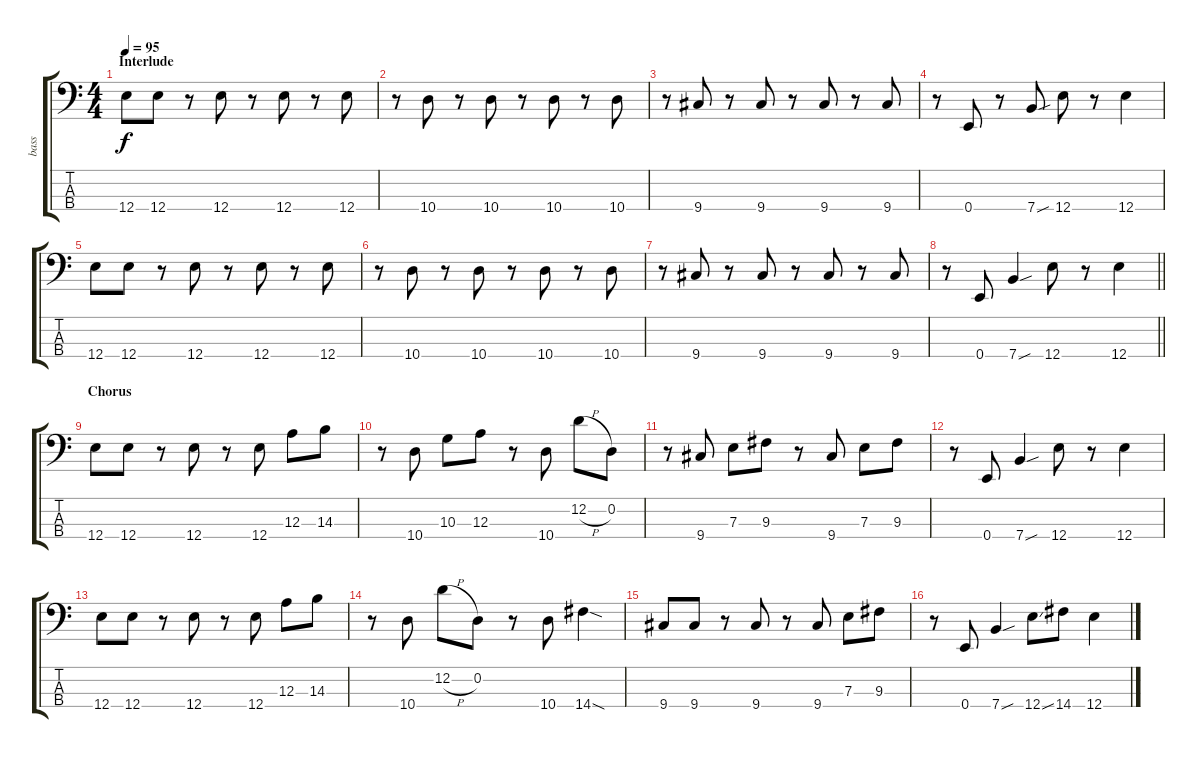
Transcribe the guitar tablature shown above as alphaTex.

\track ("bass" "bass") {instrument electricbassfinger}
\staff {score tabs}
\tuning (G2 D2 A1 E1) {hide}
\ts (4 4)
\section ("" "Interlude")
\tempo 95
\clef f4
\ks c
12.4.8{dy f} 12.4.8 r.8 12.4.8 r.8 12.4.8 r.8 12.4.8 |
r.8 10.4.8 r.8 10.4.8 r.8 10.4.8 r.8 10.4.8 |
r.8 9.4.8 r.8 9.4.8 r.8 9.4.8 r.8 9.4.8 |
r.8 0.4.8 r.8 7.4{sou}.8 12.4.8 r.8 12.4.4 |
12.4.8 12.4.8 r.8 12.4.8 r.8 12.4.8 r.8 12.4.8 |
r.8 10.4.8 r.8 10.4.8 r.8 10.4.8 r.8 10.4.8 |
r.8 9.4.8 r.8 9.4.8 r.8 9.4.8 r.8 9.4.8 |
\barLineRight lightlight
r.8 0.4.8 7.4{sou}.4 12.4.8 r.8 12.4.4 |
\section ("" "Chorus")
12.4.8 12.4.8 r.8 12.4.8 r.8 12.4.8 12.3.8 14.3.8 |
r.8 10.4.8 10.3.8 12.3.8 r.8 10.4.8 12.2{h}.8 0.2.8 |
r.8 9.4.8 7.3.8 9.3.8 r.8 9.4.8 7.3.8 9.3.8 |
r.8 0.4.8 7.4{sou}.4 12.4.8 r.8 12.4.4 |
12.4.8 12.4.8 r.8 12.4.8 r.8 12.4.8 12.3.8 14.3.8 |
r.8 10.4.8 12.2{h}.8 0.2.8 r.8 10.4.8 14.4{sod}.4 |
9.4.8 9.4.8 r.8 9.4.8 r.8 9.4.8 7.3.8 9.3.8 |
r.8 0.4.8 7.4{sou}.4 12.4{ss}.8 14.4.8 12.4.4
